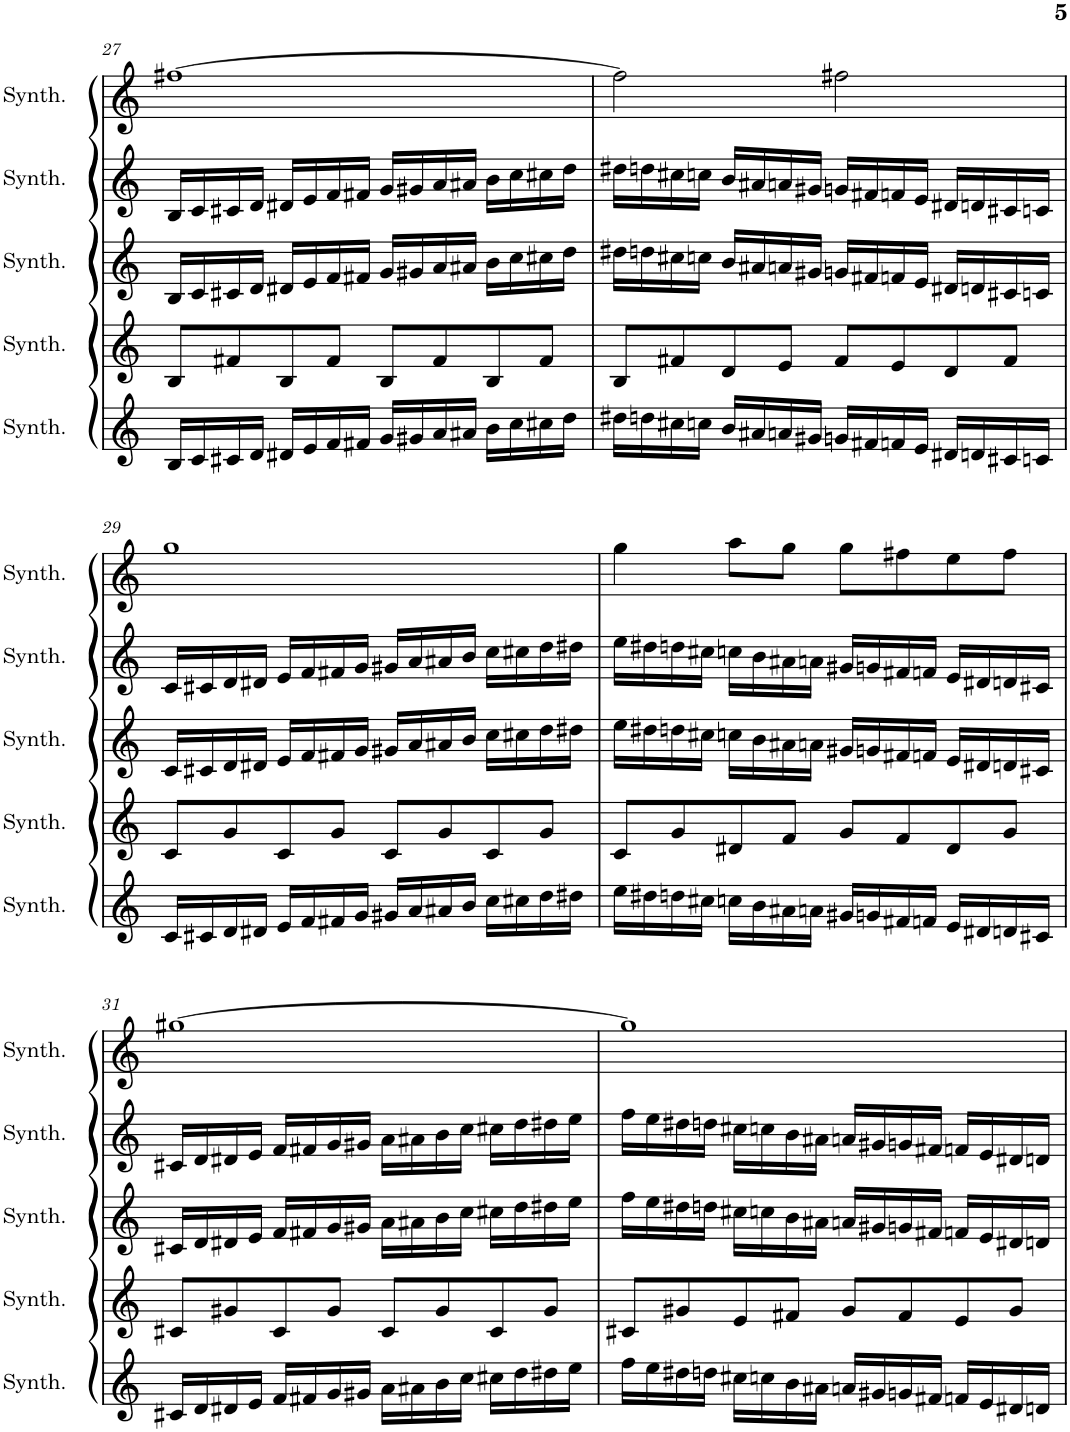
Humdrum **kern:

**kern	**kern	**kern	**kern	**kern
*part5	*part4	*part3	*part2	*part1
*staff5	*staff4	*staff3	*staff2	*staff1
*I"Saw Synthesizer	*I"Saw Synthesizer	*I"Saw Synthesizer	*I"Saw Synthesizer	*I"Saw Synthesizer
*I'Synth.	*I'Synth.	*I'Synth.	*I'Synth.	*I'Synth.
!!LO:PB:g=z
*clefG2	*clefG2	*clefG2	*clefG2	*clefG2
*k[]	*k[]	*k[]	*k[]	*k[]
*M4/4	*M4/4	*M4/4	*M4/4	*M4/4
=27	=27	=27	=27	=27
16B/LL	8B/L	16B/LL	16B/LL	[1ff#X
16c/	.	16c/	16c/	.
16c#X/	8f#X/	16c#X/	16c#X/	.
16d/JJ	.	16d/JJ	16d/JJ	.
16d#X/LL	8B/	16d#X/LL	16d#X/LL	.
16e/	.	16e/	16e/	.
16f/	8f#/J	16f/	16f/	.
16f#X/JJ	.	16f#X/JJ	16f#X/JJ	.
16g/LL	8B/L	16g/LL	16g/LL	.
16g#X/	.	16g#X/	16g#X/	.
16a/	8f#/	16a/	16a/	.
16a#X/JJ	.	16a#X/JJ	16a#X/JJ	.
16b\LL	8B/	16b\LL	16b\LL	.
16cc\	.	16cc\	16cc\	.
16cc#X\	8f#/J	16cc#X\	16cc#X\	.
16dd\JJ	.	16dd\JJ	16dd\JJ	.
=28	=28	=28	=28	=28
16dd#X\LL	8B/L	16dd#X\LL	16dd#X\LL	2ff#\]
16ddn\	.	16ddn\	16ddn\	.
16cc#X\	8f#X/	16cc#X\	16cc#X\	.
16ccn\JJ	.	16ccn\JJ	16ccn\JJ	.
16b/LL	8d/	16b/LL	16b/LL	.
16a#X/	.	16a#X/	16a#X/	.
16an/	8e/J	16an/	16an/	.
16g#X/JJ	.	16g#X/JJ	16g#X/JJ	.
16gn/LL	8f#/L	16gn/LL	16gn/LL	2ff#X\
16f#X/	.	16f#X/	16f#X/	.
16fn/	8e/	16fn/	16fn/	.
16e/JJ	.	16e/JJ	16e/JJ	.
16d#X/LL	8d/	16d#X/LL	16d#X/LL	.
16dn/	.	16dn/	16dn/	.
16c#X/	8f#/J	16c#X/	16c#X/	.
16cn/JJ	.	16cn/JJ	16cn/JJ	.
!!LO:LB:g=z
=29	=29	=29	=29	=29
16c/LL	8c/L	16c/LL	16c/LL	1gg
16c#X/	.	16c#X/	16c#X/	.
16d/	8g/	16d/	16d/	.
16d#X/JJ	.	16d#X/JJ	16d#X/JJ	.
16e/LL	8c/	16e/LL	16e/LL	.
16f/	.	16f/	16f/	.
16f#X/	8g/J	16f#X/	16f#X/	.
16g/JJ	.	16g/JJ	16g/JJ	.
16g#X/LL	8c/L	16g#X/LL	16g#X/LL	.
16a/	.	16a/	16a/	.
16a#X/	8g/	16a#X/	16a#X/	.
16b/JJ	.	16b/JJ	16b/JJ	.
16cc\LL	8c/	16cc\LL	16cc\LL	.
16cc#X\	.	16cc#X\	16cc#X\	.
16dd\	8g/J	16dd\	16dd\	.
16dd#X\JJ	.	16dd#X\JJ	16dd#X\JJ	.
=30	=30	=30	=30	=30
16ee\LL	8c/L	16ee\LL	16ee\LL	4gg\
16dd#X\	.	16dd#X\	16dd#X\	.
16ddn\	8g/	16ddn\	16ddn\	.
16cc#X\JJ	.	16cc#X\JJ	16cc#X\JJ	.
16ccn\LL	8d#X/	16ccn\LL	16ccn\LL	8aa\L
16b\	.	16b\	16b\	.
16a#X\	8f/J	16a#X\	16a#X\	8gg\J
16an\JJ	.	16an\JJ	16an\JJ	.
16g#X/LL	8g/L	16g#X/LL	16g#X/LL	8gg\L
16gn/	.	16gn/	16gn/	.
16f#X/	8f/	16f#X/	16f#X/	8ff#X\
16fn/JJ	.	16fn/JJ	16fn/JJ	.
16e/LL	8d#/	16e/LL	16e/LL	8ee\
16d#X/	.	16d#X/	16d#X/	.
16dn/	8g/J	16dn/	16dn/	8ff#\J
16c#X/JJ	.	16c#X/JJ	16c#X/JJ	.
!!LO:LB:g=z
=31	=31	=31	=31	=31
16c#X/LL	8c#X/L	16c#X/LL	16c#X/LL	[1gg#X
16d/	.	16d/	16d/	.
16d#X/	8g#X/	16d#X/	16d#X/	.
16e/JJ	.	16e/JJ	16e/JJ	.
16f/LL	8c#/	16f/LL	16f/LL	.
16f#X/	.	16f#X/	16f#X/	.
16g/	8g#/J	16g/	16g/	.
16g#X/JJ	.	16g#X/JJ	16g#X/JJ	.
16a\LL	8c#/L	16a\LL	16a\LL	.
16a#X\	.	16a#X\	16a#X\	.
16b\	8g#/	16b\	16b\	.
16cc\JJ	.	16cc\JJ	16cc\JJ	.
16cc#X\LL	8c#/	16cc#X\LL	16cc#X\LL	.
16dd\	.	16dd\	16dd\	.
16dd#X\	8g#/J	16dd#X\	16dd#X\	.
16ee\JJ	.	16ee\JJ	16ee\JJ	.
=32	=32	=32	=32	=32
16ff\LL	8c#X/L	16ff\LL	16ff\LL	1gg#]
16ee\	.	16ee\	16ee\	.
16dd#X\	8g#X/	16dd#X\	16dd#X\	.
16ddn\JJ	.	16ddn\JJ	16ddn\JJ	.
16cc#X\LL	8e/	16cc#X\LL	16cc#X\LL	.
16ccn\	.	16ccn\	16ccn\	.
16b\	8f#X/J	16b\	16b\	.
16a#X\JJ	.	16a#X\JJ	16a#X\JJ	.
16an/LL	8g#/L	16an/LL	16an/LL	.
16g#X/	.	16g#X/	16g#X/	.
16gn/	8f#/	16gn/	16gn/	.
16f#X/JJ	.	16f#X/JJ	16f#X/JJ	.
16fn/LL	8e/	16fn/LL	16fn/LL	.
16e/	.	16e/	16e/	.
16d#X/	8g#/J	16d#X/	16d#X/	.
16dn/JJ	.	16dn/JJ	16dn/JJ	.
=	=	=	=	=
*-	*-	*-	*-	*-
